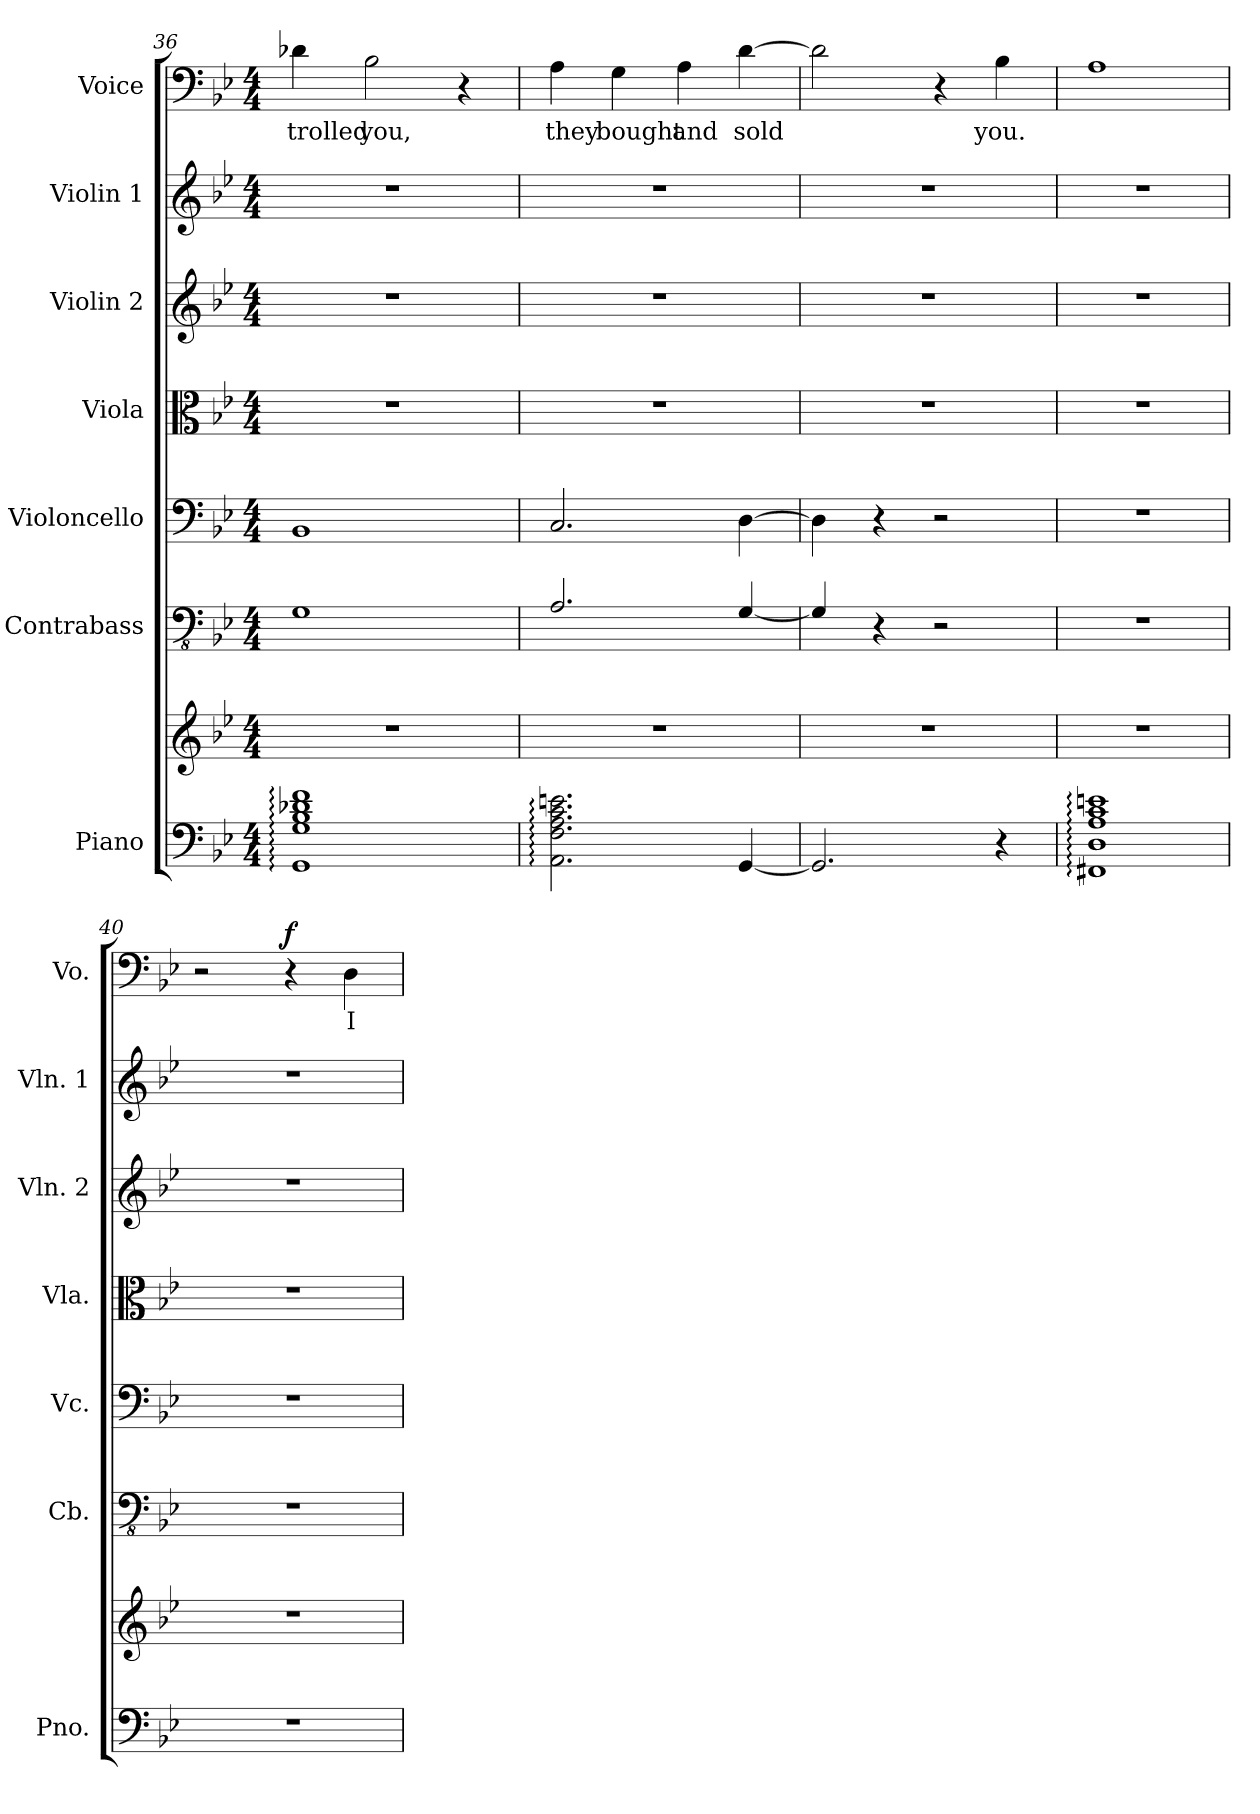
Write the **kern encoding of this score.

**kern	**kern	**kern	**kern	**kern	**kern	**kern	**kern	**text	**dynam
*part7	*part7	*part6	*part5	*part4	*part3	*part2	*part1	*part1	*part1
*staff8	*staff7	*staff6	*staff5	*staff4	*staff3	*staff2	*staff1	*staff1	*staff1
*I"Piano	*	*I"Contrabass	*I"Violoncello	*I"Viola	*I"Violin 2	*I"Violin 1	*I"Voice	*	*
*I'Pno.	*	*I'Cb.	*I'Vc.	*I'Vla.	*I'Vln. 2	*I'Vln. 1	*I'Vo.	*	*
*clefF4	*clefG2	*clefFv4	*clefF4	*clefC3	*clefG2	*clefG2	*clefF4	*	*
*	*	*ITrd7c12	*	*	*	*	*	*	*
*k[b-e-]	*k[b-e-]	*k[b-e-]	*k[b-e-]	*k[b-e-]	*k[b-e-]	*k[b-e-]	*k[b-e-]	*	*
*M4/4	*M4/4	*M4/4	*M4/4	*M4/4	*M4/4	*M4/4	*M4/4	*	*
=36	=36	=36	=36	=36	=36	=36	=36	=36	=36
1GG: 1G: 1B-: 1d-X: 1f:	1r	1GGG	1BB-	1r	1r	1r	4d-X\	-trolled	.
.	.	.	.	.	.	.	2B-\	you,	.
.	.	.	.	.	.	.	4r	.	.
=37	=37	=37	=37	=37	=37	=37	=37	=37	=37
2.AA\: 2.F\: 2.A\: 2.c\: 2.en\:	1r	2.AAA/	2.C/	1r	1r	1r	4A\	they	.
.	.	.	.	.	.	.	4G\	bought	.
.	.	.	.	.	.	.	4A\	and	.
[4GG/	.	[4GGG/	[4D\	.	.	.	[4d\	sold	.
=38	=38	=38	=38	=38	=38	=38	=38	=38	=38
2.GG/]	1r	4GGG/]	4D\]	1r	1r	1r	2d\]	.	.
.	.	4r	4r	.	.	.	.	.	.
.	.	2r	2r	.	.	.	4r	.	.
4r	.	.	.	.	.	.	4B-\	you.	.
=39	=39	=39	=39	=39	=39	=39	=39	=39	=39
1FF#X: 1D: 1A: 1c: 1en:	1r	1r	1r	1r	1r	1r	1A	.	.
=40	=40	=40	=40	=40	=40	=40	=40	=40	=40
1r	1r	1r	1r	1r	1r	1r	2r	.	.
!	!	!	!	!	!	!	!	!	!LO:DY:b
.	.	.	.	.	.	.	4r	.	f
.	.	.	.	.	.	.	4D\	I	.
=	=	=	=	=	=	=	=	=	=
*-	*-	*-	*-	*-	*-	*-	*-	*-	*-
